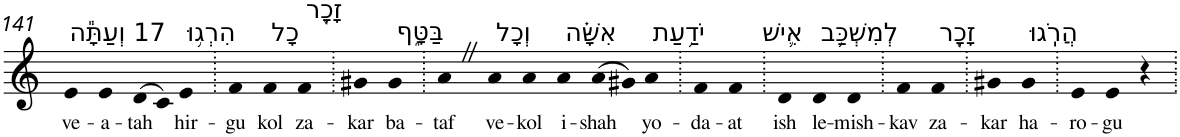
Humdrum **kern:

**kern	**text
*part1	*part1
*staff1	*staff1
*I"Piano	*
*I'Pno	*
!!LO:PB:g=z
*clefG2	*
*k[]	*
=141	=141
!LO:TX:a:t=17 וְעַתָּ֕ה	!
!	!LO:LY:b
4e	ve-
!	!LO:LY:b
4e	-a-
!	!LO:LY:b
(>8d	-tah
8c)	.
!LO:TX:a:t=הִרְג֥וּ	!
!	!LO:LY:b
4e	hir-
=142.	=142.
!	!LO:LY:b
4f	-gu
!LO:TX:a:t=כָל	!
!	!LO:LY:b
4f	kol
!LO:TX:a:t=זָכָ֖ר	!
!	!LO:LY:b
4f	za-
=143.	=143.
!	!LO:LY:b
4g#X	-kar
!LO:TX:a:t=בַּטָּ֑ף	!
!	!LO:LY:b
4g#	ba-
=144.	=144.
!	!LO:LY:b
4aZ	-taf
!LO:TX:a:t=וְכָל	!
!	!LO:LY:b
4a	ve-
!	!LO:LY:b
4a	-kol
!LO:TX:a:t=אִשָּׁ֗ה	!
!	!LO:LY:b
4a	i-
!	!LO:LY:b
(>8a	-shah
8g#X)	.
!LO:TX:a:t=יֹדַ֥עַת	!
!	!LO:LY:b
4a	yo-
=145.	=145.
!	!LO:LY:b
4f	-da-
!	!LO:LY:b
4f	-at
=146.	=146.
!LO:TX:a:t=אִ֛ישׁ	!
!	!LO:LY:b
4d	ish
!LO:TX:a:t=לְמִשְׁכַּ֥ב	!
!	!LO:LY:b
4d	le-
!	!LO:LY:b
4d	-mish-
=147.	=147.
!	!LO:LY:b
4f	-kav
!LO:TX:a:t=זָכָ֖ר	!
!	!LO:LY:b
4f	za-
=148.	=148.
!	!LO:LY:b
4g#X	-kar
!LO:TX:a:t=הֲרֹֽגוּ	!
!	!LO:LY:b
4g#	ha-
=149.	=149.
!	!LO:LY:b
4e	-ro-
!	!LO:LY:b
4e	-gu
4r	.
=.	=.
*-	*-
